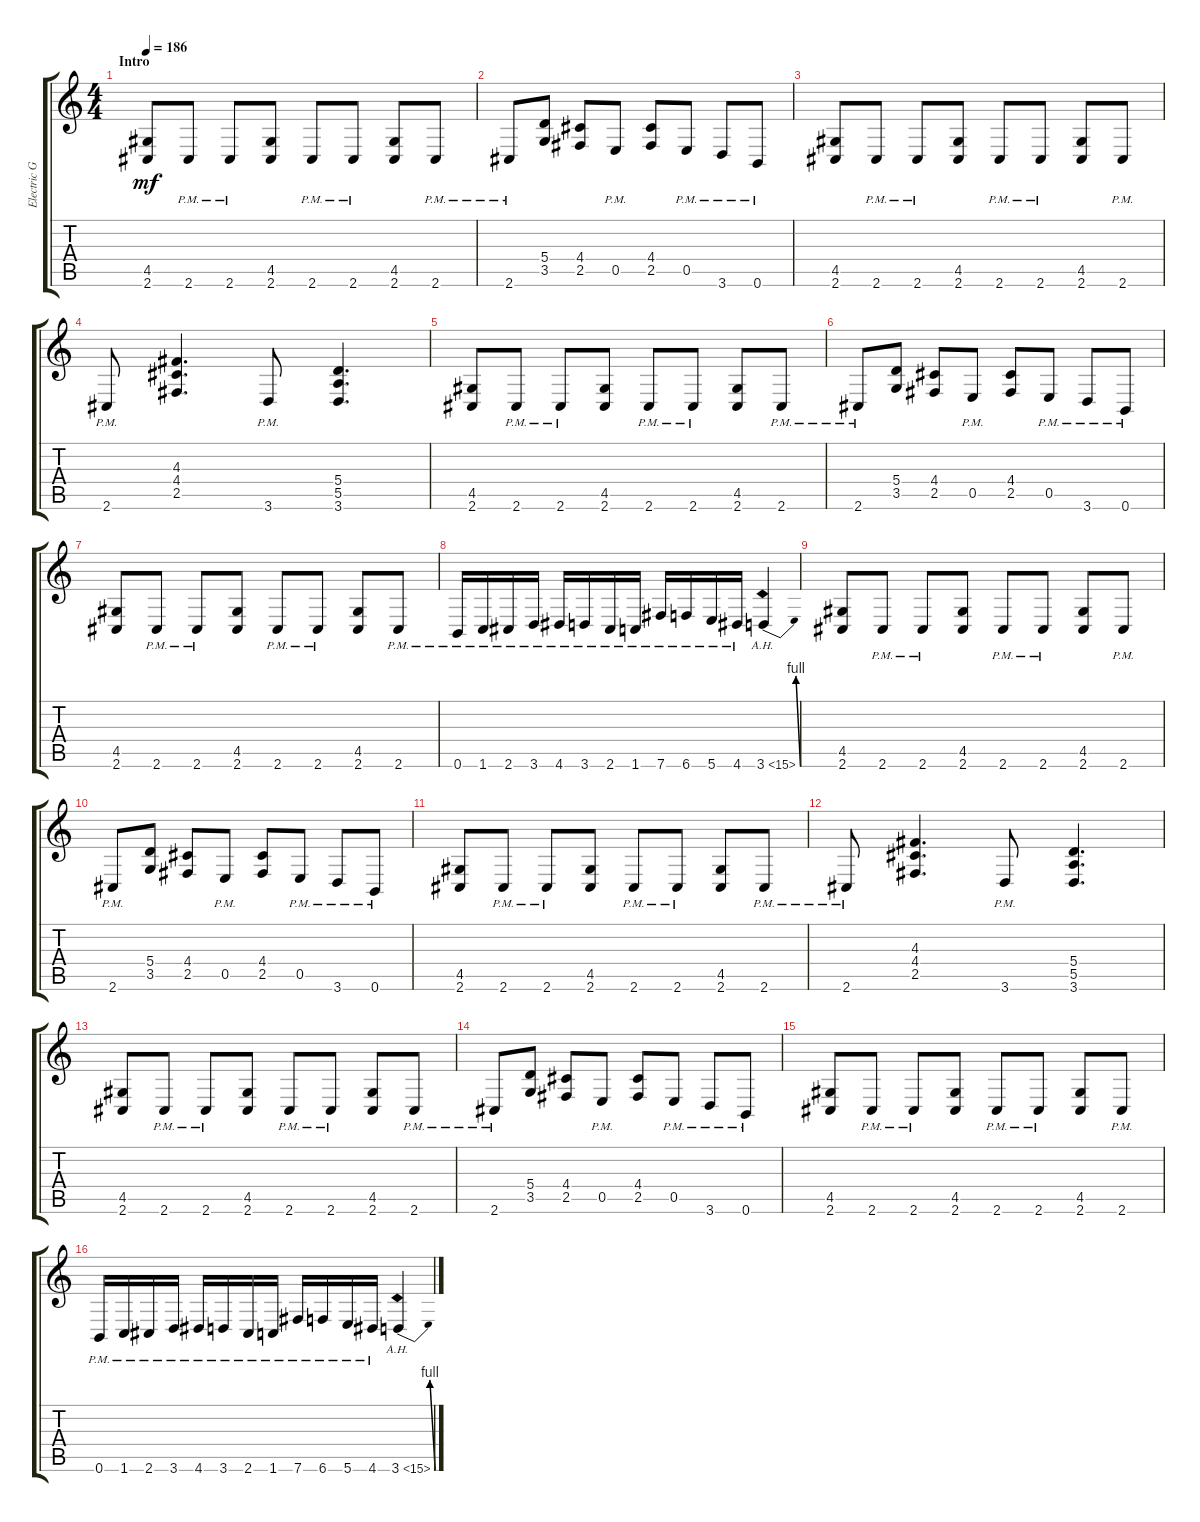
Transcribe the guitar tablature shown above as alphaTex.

\track ("Electric Guitar" "Electric G") {instrument distortionguitar}
\staff {score tabs}
\tuning (B3 Gb3 D3 A2 E2 B1) {hide}
\ts (4 4)
\section ("" "Intro")
\tempo 186
\clef g2
\ks c
(4.5 2.6).8{dy mf instrument distortionguitar} 2.6{pm}.8 2.6{pm}.8 (4.5 2.6).8 2.6{pm}.8 2.6{pm}.8 (4.5 2.6).8 2.6{pm}.8 |
2.6{pm}.8 (5.4 3.5).8 (4.4 2.5).8 0.5{pm}.8 (4.4 2.5).8 0.5{pm}.8 3.6{pm}.8 0.6{pm}.8 |
(4.5 2.6).8 2.6{pm}.8 2.6{pm}.8 (4.5 2.6).8 2.6{pm}.8 2.6{pm}.8 (4.5 2.6).8 2.6{pm}.8 |
2.6{pm}.8 (4.3 4.4 2.5).4{d} 3.6{pm}.8 (5.4 5.5 3.6).4{d} |
(4.5 2.6).8 2.6{pm}.8 2.6{pm}.8 (4.5 2.6).8 2.6{pm}.8 2.6{pm}.8 (4.5 2.6).8 2.6{pm}.8 |
2.6{pm}.8 (5.4 3.5).8 (4.4 2.5).8 0.5{pm}.8 (4.4 2.5).8 0.5{pm}.8 3.6{pm}.8 0.6{pm}.8 |
(4.5 2.6).8 2.6{pm}.8 2.6{pm}.8 (4.5 2.6).8 2.6{pm}.8 2.6{pm}.8 (4.5 2.6).8 2.6{pm}.8 |
0.6{pm}.16 1.6{pm}.16 2.6{pm}.16 3.6{pm}.16 4.6{pm}.16 3.6{pm}.16 2.6{pm}.16 1.6{pm}.16 7.6{pm}.16 6.6{pm}.16 5.6{pm}.16 4.6{pm}.16 3.6{be (bend 0 0 60 4) ah 12}.4 |
(4.5 2.6).8 2.6{pm}.8 2.6{pm}.8 (4.5 2.6).8 2.6{pm}.8 2.6{pm}.8 (4.5 2.6).8 2.6{pm}.8 |
2.6{pm}.8 (5.4 3.5).8 (4.4 2.5).8 0.5{pm}.8 (4.4 2.5).8 0.5{pm}.8 3.6{pm}.8 0.6{pm}.8 |
(4.5 2.6).8 2.6{pm}.8 2.6{pm}.8 (4.5 2.6).8 2.6{pm}.8 2.6{pm}.8 (4.5 2.6).8 2.6{pm}.8 |
2.6{pm}.8 (4.3 4.4 2.5).4{d} 3.6{pm}.8 (5.4 5.5 3.6).4{d} |
(4.5 2.6).8 2.6{pm}.8 2.6{pm}.8 (4.5 2.6).8 2.6{pm}.8 2.6{pm}.8 (4.5 2.6).8 2.6{pm}.8 |
2.6{pm}.8 (5.4 3.5).8 (4.4 2.5).8 0.5{pm}.8 (4.4 2.5).8 0.5{pm}.8 3.6{pm}.8 0.6{pm}.8 |
(4.5 2.6).8 2.6{pm}.8 2.6{pm}.8 (4.5 2.6).8 2.6{pm}.8 2.6{pm}.8 (4.5 2.6).8 2.6{pm}.8 |
0.6{pm}.16 1.6{pm}.16 2.6{pm}.16 3.6{pm}.16 4.6{pm}.16 3.6{pm}.16 2.6{pm}.16 1.6{pm}.16 7.6{pm}.16 6.6{pm}.16 5.6{pm}.16 4.6{pm}.16 3.6{be (bend 0 0 60 4) ah 12}.4
